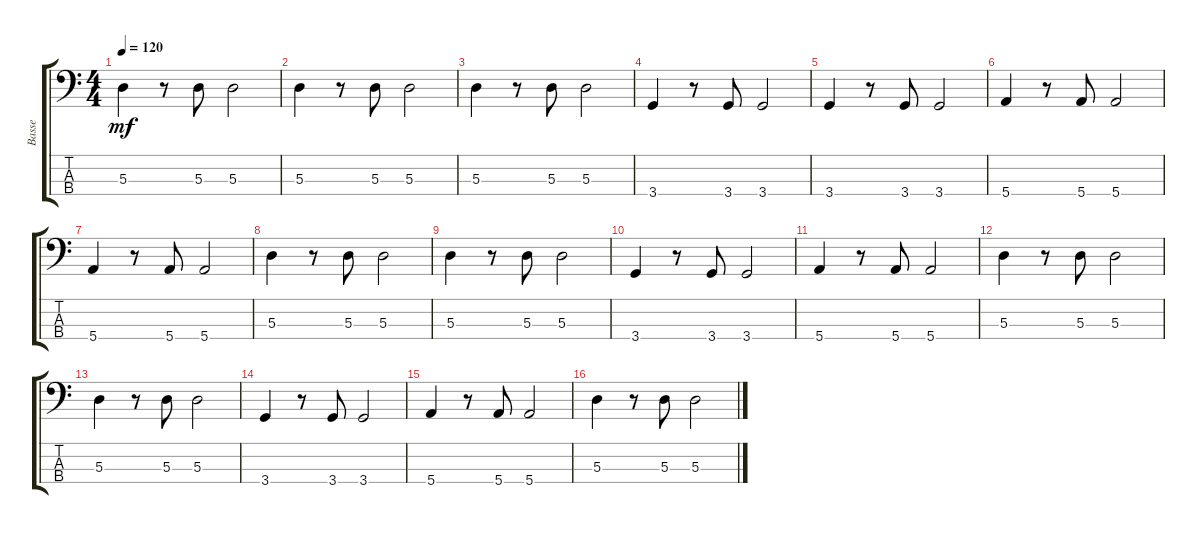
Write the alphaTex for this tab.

\track ("Basse" "Basse") {instrument electricbassfinger}
\staff {score tabs}
\tuning (G2 D2 A1 E1) {hide}
\ts (4 4)
\tempo 120
\clef f4
\ks c
5.3.4{dy mf} r.8 5.3.8 5.3.2 |
5.3.4 r.8 5.3.8 5.3.2 |
5.3.4 r.8 5.3.8 5.3.2 |
3.4.4 r.8 3.4.8 3.4.2 |
3.4.4 r.8 3.4.8 3.4.2 |
5.4.4 r.8 5.4.8 5.4.2 |
5.4.4 r.8 5.4.8 5.4.2 |
5.3.4 r.8 5.3.8 5.3.2 |
5.3.4 r.8 5.3.8 5.3.2 |
3.4.4 r.8 3.4.8 3.4.2 |
5.4.4 r.8 5.4.8 5.4.2 |
5.3.4 r.8 5.3.8 5.3.2 |
5.3.4 r.8 5.3.8 5.3.2 |
3.4.4 r.8 3.4.8 3.4.2 |
5.4.4 r.8 5.4.8 5.4.2 |
5.3.4 r.8 5.3.8 5.3.2
